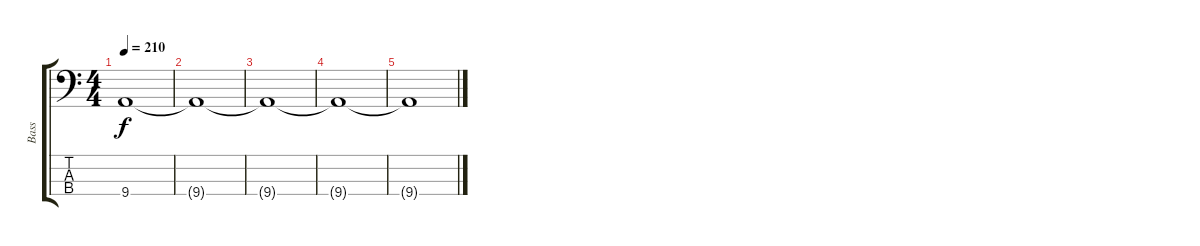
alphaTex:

\track ("Bass" "Bass") {instrument electricbassfinger}
\staff {score tabs}
\tuning (F2 C2 G1 C1) {hide}
\ts (4 4)
\tempo 210
\clef f4
\ks c
9.4{t}.1{dy f} |
9.4{t}.1 |
9.4{t}.1 |
9.4{t}.1 |
9.4{t}.1
